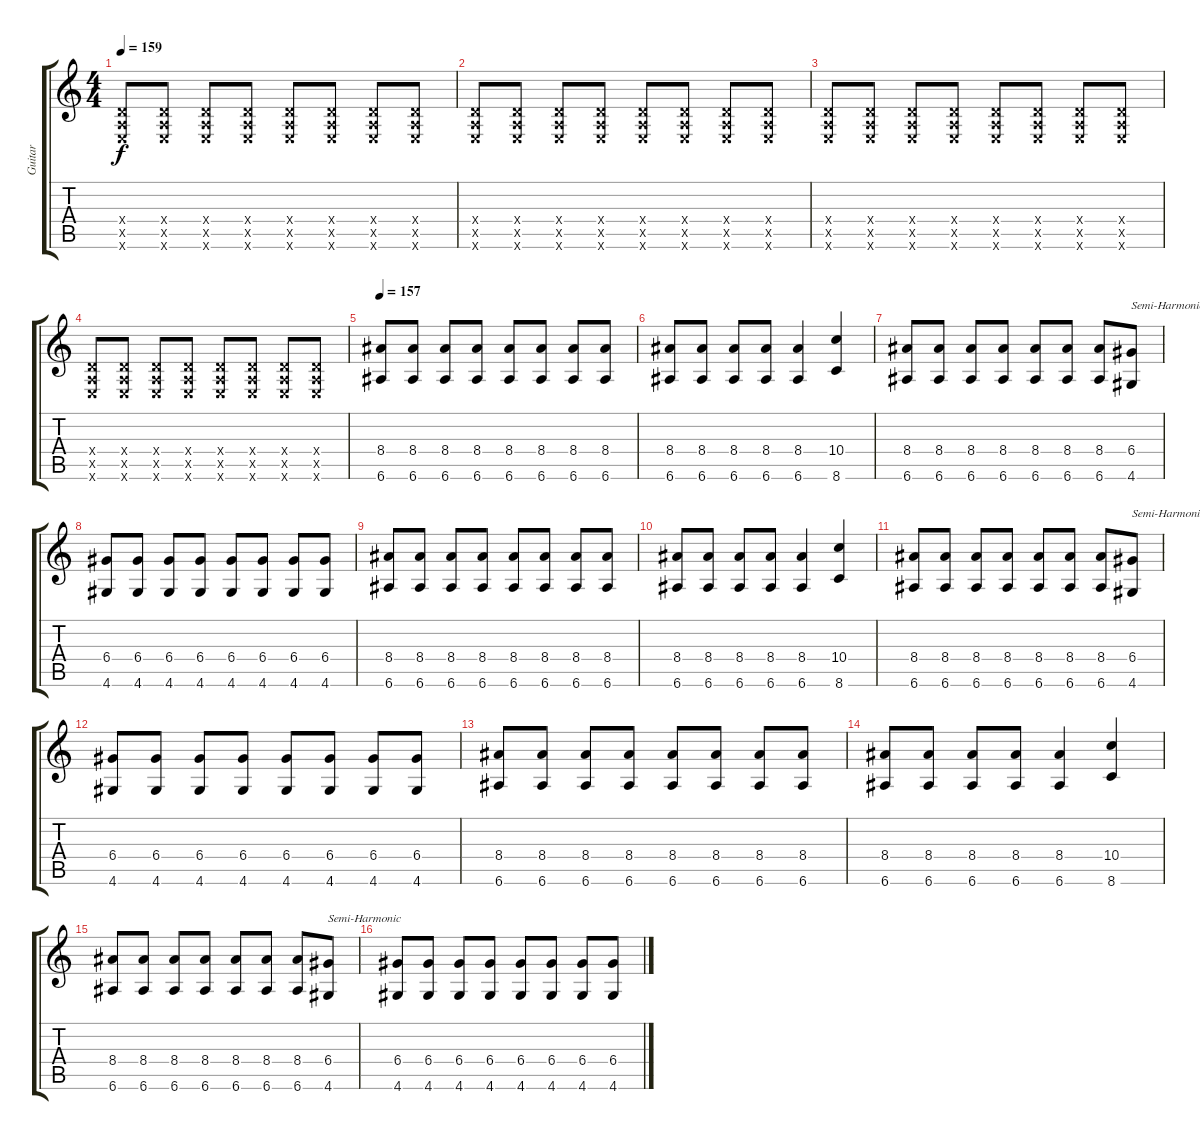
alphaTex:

\track ("Guitar" "Guitar") {instrument distortionguitar}
\staff {score tabs}
\tuning (E4 B3 G3 D3 A2 E2) {hide}
\ts (4 4)
\tempo 159
\clef g2
\ks c
(0.4{x} 0.5{x} 0.6{x}).8{dy f} (0.4{x} 0.5{x} 0.6{x}).8 (0.4{x} 0.5{x} 0.6{x}).8 (0.4{x} 0.5{x} 0.6{x}).8 (0.4{x} 0.5{x} 0.6{x}).8 (0.4{x} 0.5{x} 0.6{x}).8 (0.4{x} 0.5{x} 0.6{x}).8 (0.4{x} 0.5{x} 0.6{x}).8 |
(0.4{x} 0.5{x} 0.6{x}).8 (0.4{x} 0.5{x} 0.6{x}).8 (0.4{x} 0.5{x} 0.6{x}).8 (0.4{x} 0.5{x} 0.6{x}).8 (0.4{x} 0.5{x} 0.6{x}).8 (0.4{x} 0.5{x} 0.6{x}).8 (0.4{x} 0.5{x} 0.6{x}).8 (0.4{x} 0.5{x} 0.6{x}).8 |
(0.4{x} 0.5{x} 0.6{x}).8 (0.4{x} 0.5{x} 0.6{x}).8 (0.4{x} 0.5{x} 0.6{x}).8 (0.4{x} 0.5{x} 0.6{x}).8 (0.4{x} 0.5{x} 0.6{x}).8 (0.4{x} 0.5{x} 0.6{x}).8 (0.4{x} 0.5{x} 0.6{x}).8 (0.4{x} 0.5{x} 0.6{x}).8 |
(0.4{x} 0.5{x} 0.6{x}).8 (0.4{x} 0.5{x} 0.6{x}).8 (0.4{x} 0.5{x} 0.6{x}).8 (0.4{x} 0.5{x} 0.6{x}).8 (0.4{x} 0.5{x} 0.6{x}).8 (0.4{x} 0.5{x} 0.6{x}).8 (0.4{x} 0.5{x} 0.6{x}).8 (0.4{x} 0.5{x} 0.6{x}).8 |
\tempo 157
(8.4 6.6).8{volume 12} (8.4 6.6).8 (8.4 6.6).8 (8.4 6.6).8 (8.4 6.6).8 (8.4 6.6).8 (8.4 6.6).8 (8.4 6.6).8 |
(8.4 6.6).8 (8.4 6.6).8 (8.4 6.6).8 (8.4 6.6).8 (8.4 6.6).4 (10.4 8.6).4 |
(8.4 6.6).8 (8.4 6.6).8 (8.4 6.6).8 (8.4 6.6).8 (8.4 6.6).8 (8.4 6.6).8 (8.4 6.6).8 (6.4 4.6).8{txt "Semi-Harmonic"} |
(6.4 4.6).8 (6.4 4.6).8 (6.4 4.6).8 (6.4 4.6).8 (6.4 4.6).8 (6.4 4.6).8 (6.4 4.6).8 (6.4 4.6).8 |
(8.4 6.6).8 (8.4 6.6).8 (8.4 6.6).8 (8.4 6.6).8 (8.4 6.6).8 (8.4 6.6).8 (8.4 6.6).8 (8.4 6.6).8 |
(8.4 6.6).8 (8.4 6.6).8 (8.4 6.6).8 (8.4 6.6).8 (8.4 6.6).4 (10.4 8.6).4 |
(8.4 6.6).8 (8.4 6.6).8 (8.4 6.6).8 (8.4 6.6).8 (8.4 6.6).8 (8.4 6.6).8 (8.4 6.6).8 (6.4 4.6).8{txt "Semi-Harmonic"} |
(6.4 4.6).8 (6.4 4.6).8 (6.4 4.6).8 (6.4 4.6).8 (6.4 4.6).8 (6.4 4.6).8 (6.4 4.6).8 (6.4 4.6).8 |
(8.4 6.6).8 (8.4 6.6).8 (8.4 6.6).8 (8.4 6.6).8 (8.4 6.6).8 (8.4 6.6).8 (8.4 6.6).8 (8.4 6.6).8 |
(8.4 6.6).8 (8.4 6.6).8 (8.4 6.6).8 (8.4 6.6).8 (8.4 6.6).4 (10.4 8.6).4 |
(8.4 6.6).8 (8.4 6.6).8 (8.4 6.6).8 (8.4 6.6).8 (8.4 6.6).8 (8.4 6.6).8 (8.4 6.6).8 (6.4 4.6).8{txt "Semi-Harmonic"} |
(6.4 4.6).8 (6.4 4.6).8 (6.4 4.6).8 (6.4 4.6).8 (6.4 4.6).8 (6.4 4.6).8 (6.4 4.6).8 (6.4 4.6).8
